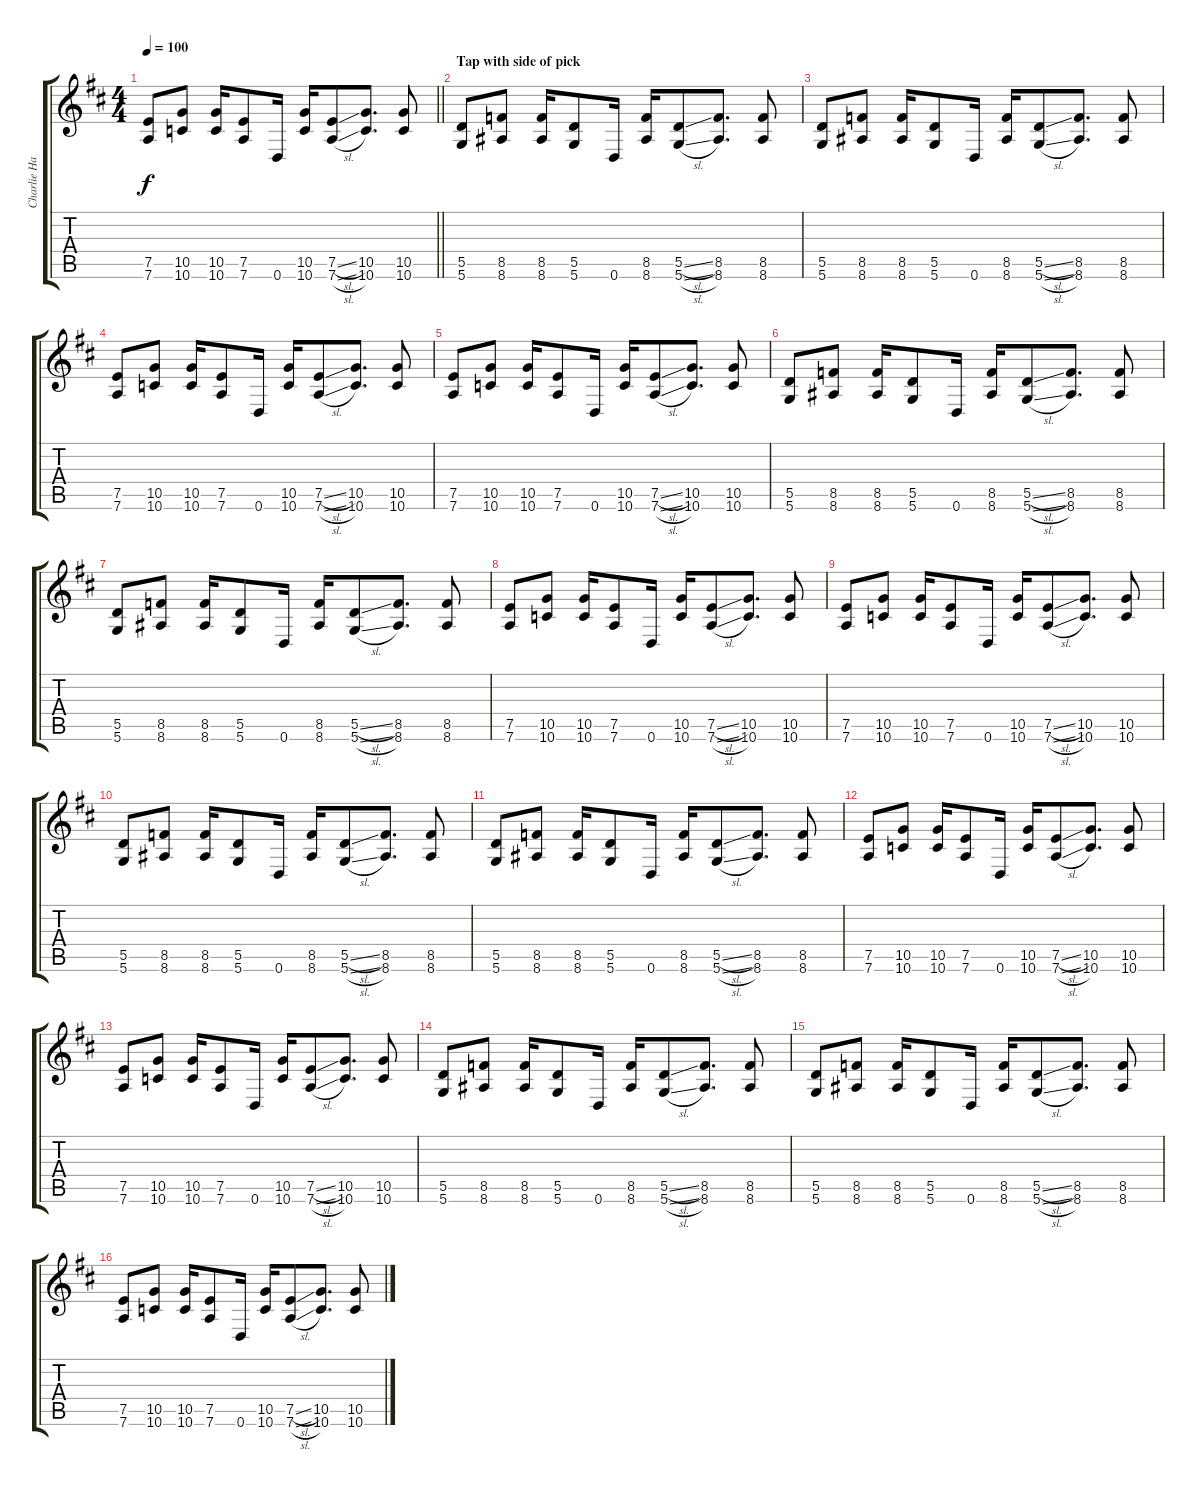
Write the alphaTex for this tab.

\track ("Charlie Hargrett Guitar" "Charlie Ha") {instrument overdrivenguitar}
\staff {score tabs}
\tuning (E4 B3 G3 D3 A2 D2) {hide}
\ts (4 4)
\tempo 100
\clef g2
\barLineRight lightlight
\ks d
(7.5 7.6).8{dy f} (10.5 10.6).8 (10.5 10.6).16 (7.5 7.6).8 0.6.16 (10.5 10.6).16 (7.5{sl} 7.6{sl}).8 (10.5 10.6).8{d} (10.5 10.6).8 |
\section ("" "Tap with side of pick")
(5.5 5.6).8 (8.5 8.6).8 (8.5 8.6).16 (5.5 5.6).8 0.6.16 (8.5 8.6).16 (5.5{sl} 5.6{sl}).8 (8.5 8.6).8{d} (8.5 8.6).8 |
(5.5 5.6).8 (8.5 8.6).8 (8.5 8.6).16 (5.5 5.6).8 0.6.16 (8.5 8.6).16 (5.5{sl} 5.6{sl}).8 (8.5 8.6).8{d} (8.5 8.6).8 |
(7.5 7.6).8 (10.5 10.6).8 (10.5 10.6).16 (7.5 7.6).8 0.6.16 (10.5 10.6).16 (7.5{sl} 7.6{sl}).8 (10.5 10.6).8{d} (10.5 10.6).8 |
(7.5 7.6).8 (10.5 10.6).8 (10.5 10.6).16 (7.5 7.6).8 0.6.16 (10.5 10.6).16 (7.5{sl} 7.6{sl}).8 (10.5 10.6).8{d} (10.5 10.6).8 |
(5.5 5.6).8 (8.5 8.6).8 (8.5 8.6).16 (5.5 5.6).8 0.6.16 (8.5 8.6).16 (5.5{sl} 5.6{sl}).8 (8.5 8.6).8{d} (8.5 8.6).8 |
(5.5 5.6).8 (8.5 8.6).8 (8.5 8.6).16 (5.5 5.6).8 0.6.16 (8.5 8.6).16 (5.5{sl} 5.6{sl}).8 (8.5 8.6).8{d} (8.5 8.6).8 |
(7.5 7.6).8 (10.5 10.6).8 (10.5 10.6).16 (7.5 7.6).8 0.6.16 (10.5 10.6).16 (7.5{sl} 7.6{sl}).8 (10.5 10.6).8{d} (10.5 10.6).8 |
(7.5 7.6).8 (10.5 10.6).8 (10.5 10.6).16 (7.5 7.6).8 0.6.16 (10.5 10.6).16 (7.5{sl} 7.6{sl}).8 (10.5 10.6).8{d} (10.5 10.6).8 |
(5.5 5.6).8 (8.5 8.6).8 (8.5 8.6).16 (5.5 5.6).8 0.6.16 (8.5 8.6).16 (5.5{sl} 5.6{sl}).8 (8.5 8.6).8{d} (8.5 8.6).8 |
(5.5 5.6).8 (8.5 8.6).8 (8.5 8.6).16 (5.5 5.6).8 0.6.16 (8.5 8.6).16 (5.5{sl} 5.6{sl}).8 (8.5 8.6).8{d} (8.5 8.6).8 |
(7.5 7.6).8 (10.5 10.6).8 (10.5 10.6).16 (7.5 7.6).8 0.6.16 (10.5 10.6).16 (7.5{sl} 7.6{sl}).8 (10.5 10.6).8{d} (10.5 10.6).8 |
(7.5 7.6).8 (10.5 10.6).8 (10.5 10.6).16 (7.5 7.6).8 0.6.16 (10.5 10.6).16 (7.5{sl} 7.6{sl}).8 (10.5 10.6).8{d} (10.5 10.6).8 |
(5.5 5.6).8 (8.5 8.6).8 (8.5 8.6).16 (5.5 5.6).8 0.6.16 (8.5 8.6).16 (5.5{sl} 5.6{sl}).8 (8.5 8.6).8{d} (8.5 8.6).8 |
(5.5 5.6).8 (8.5 8.6).8 (8.5 8.6).16 (5.5 5.6).8 0.6.16 (8.5 8.6).16 (5.5{sl} 5.6{sl}).8 (8.5 8.6).8{d} (8.5 8.6).8 |
(7.5 7.6).8 (10.5 10.6).8 (10.5 10.6).16 (7.5 7.6).8 0.6.16 (10.5 10.6).16 (7.5{sl} 7.6{sl}).8 (10.5 10.6).8{d} (10.5 10.6).8
